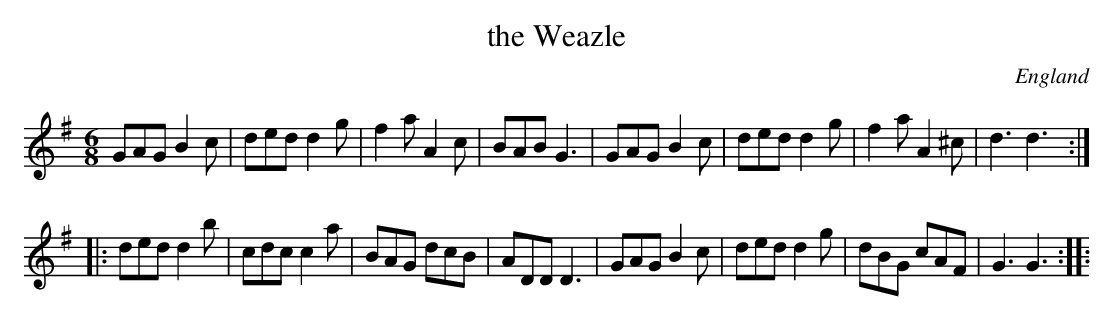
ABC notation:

X:1
T:the Weazle
L:1/8
M:6/8
O:England
K:G major
GAG B2c | ded d2g | f2a A2c  | BAB G3 |\
GAG B2c | ded d2g | f2a A2^c | d3 d3 ::
ded d2b | cdc c2a | BAG dcB | ADD D3 |\
GAG B2c | ded d2g | dBG cAF | G3 G3 ::
